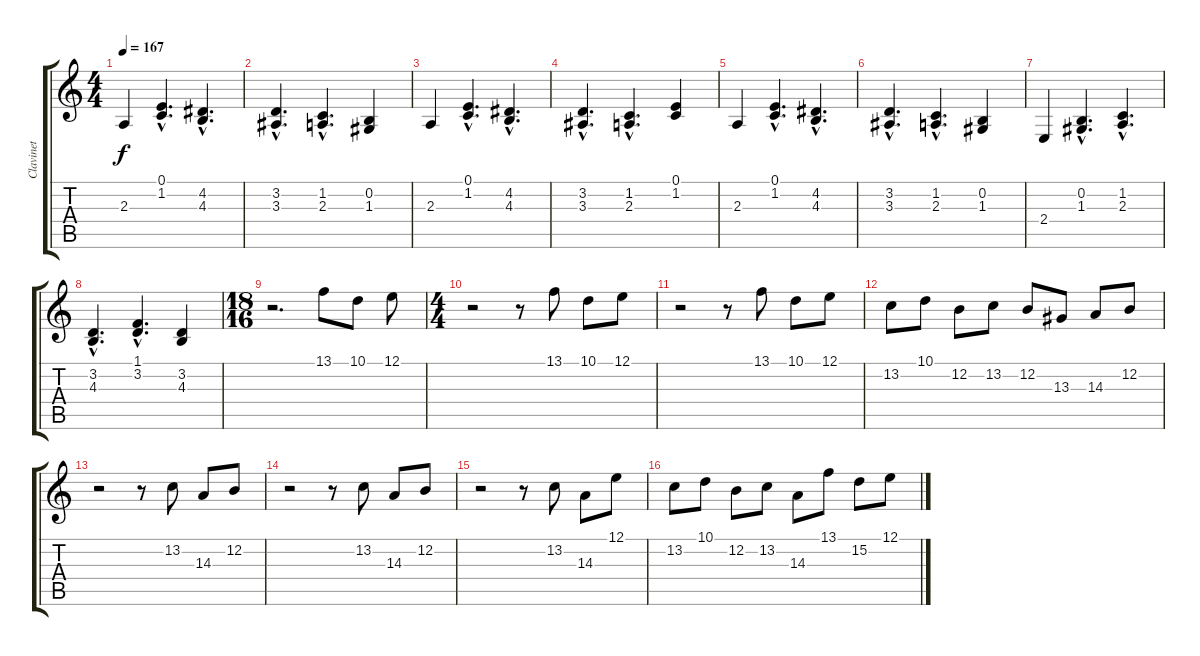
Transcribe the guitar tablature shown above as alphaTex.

\track ("Clavinet" "Clavinet") {instrument clavinet}
\staff {score tabs}
\tuning (E4 B3 G3 D3 A2 E2) {hide}
\ts (4 4)
\tempo 167
\clef g2
\ks c
2.3.4{dy f} (0.1{hac} 1.2{hac}).4{d} (4.2{hac} 4.3{hac}).4{d} |
(3.2{hac} 3.3{hac}).4{d} (1.2{hac} 2.3{hac}).4{d} (0.2 1.3).4 |
2.3.4 (0.1{hac} 1.2{hac}).4{d} (4.2{hac} 4.3{hac}).4{d} |
(3.2{hac} 3.3{hac}).4{d} (1.2{hac} 2.3{hac}).4{d} (0.1 1.2).4 |
2.3.4 (0.1{hac} 1.2{hac}).4{d} (4.2{hac} 4.3{hac}).4{d} |
(3.2{hac} 3.3{hac}).4{d} (1.2{hac} 2.3{hac}).4{d} (0.2 1.3).4 |
2.4.4 (0.2{hac} 1.3{hac}).4{d} (1.2{hac} 2.3{hac}).4{d} |
(3.2{hac} 4.3{hac}).4{d} (1.1{hac} 3.2{hac}).4{d} (3.2 4.3).4 |
\ts (18 16)
r.2{d} 13.1.8{instrument tremolostrings} 10.1.8 12.1.8 |
\ts (4 4)
r.2 r.8 13.1.8{instrument tremolostrings} 10.1.8 12.1.8 |
r.2 r.8 13.1.8{instrument tremolostrings} 10.1.8 12.1.8 |
13.2.8{instrument tremolostrings} 10.1.8 12.2.8 13.2.8 12.2.8 13.3.8 14.3.8 12.2.8 |
r.2 r.8 13.2.8{instrument tremolostrings} 14.3.8 12.2.8 |
r.2 r.8 13.2.8{instrument tremolostrings} 14.3.8 12.2.8 |
r.2 r.8 13.2.8{instrument tremolostrings} 14.3.8 12.1.8 |
13.2.8{instrument tremolostrings} 10.1.8 12.2.8 13.2.8 14.3.8 13.1.8 15.2.8 12.1.8
